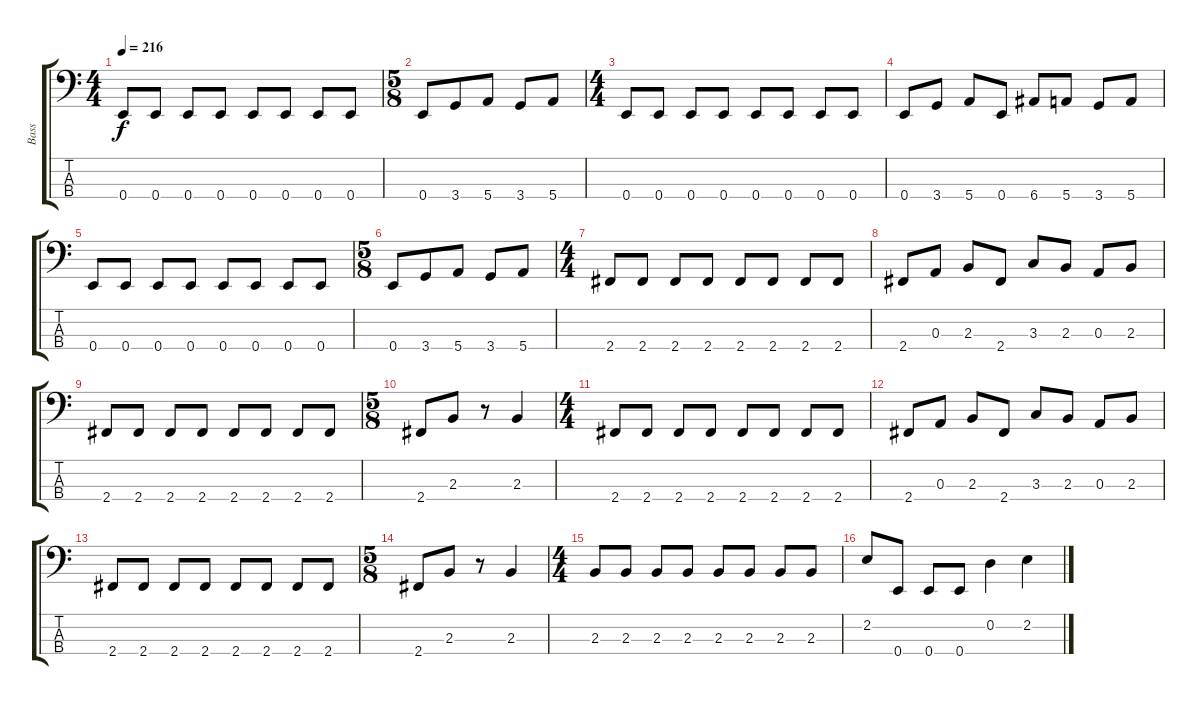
\track ("Bass" "Bass") {instrument electricbassfinger}
\staff {score tabs}
\tuning (G2 D2 A1 E1) {hide}
\ts (4 4)
\tempo 216
\clef f4
\ks c
0.4.8{dy f} 0.4.8 0.4.8 0.4.8 0.4.8 0.4.8 0.4.8 0.4.8 |
\ts (5 8)
0.4.8 3.4.8 5.4.8 3.4.8 5.4.8 |
\ts (4 4)
0.4.8 0.4.8 0.4.8 0.4.8 0.4.8 0.4.8 0.4.8 0.4.8 |
0.4.8 3.4.8 5.4.8 0.4.8 6.4.8 5.4.8 3.4.8 5.4.8 |
0.4.8 0.4.8 0.4.8 0.4.8 0.4.8 0.4.8 0.4.8 0.4.8 |
\ts (5 8)
0.4.8 3.4.8 5.4.8 3.4.8 5.4.8 |
\ts (4 4)
2.4.8 2.4.8 2.4.8 2.4.8 2.4.8 2.4.8 2.4.8 2.4.8 |
2.4.8 0.3.8 2.3.8 2.4.8 3.3.8 2.3.8 0.3.8 2.3.8 |
2.4.8 2.4.8 2.4.8 2.4.8 2.4.8 2.4.8 2.4.8 2.4.8 |
\ts (5 8)
2.4.8 2.3.8 r.8 2.3.4 |
\ts (4 4)
2.4.8 2.4.8 2.4.8 2.4.8 2.4.8 2.4.8 2.4.8 2.4.8 |
2.4.8 0.3.8 2.3.8 2.4.8 3.3.8 2.3.8 0.3.8 2.3.8 |
2.4.8 2.4.8 2.4.8 2.4.8 2.4.8 2.4.8 2.4.8 2.4.8 |
\ts (5 8)
2.4.8 2.3.8 r.8 2.3.4 |
\ts (4 4)
2.3.8 2.3.8 2.3.8 2.3.8 2.3.8 2.3.8 2.3.8 2.3.8 |
2.2.8 0.4.8 0.4.8 0.4.8 0.2.4 2.2.4
